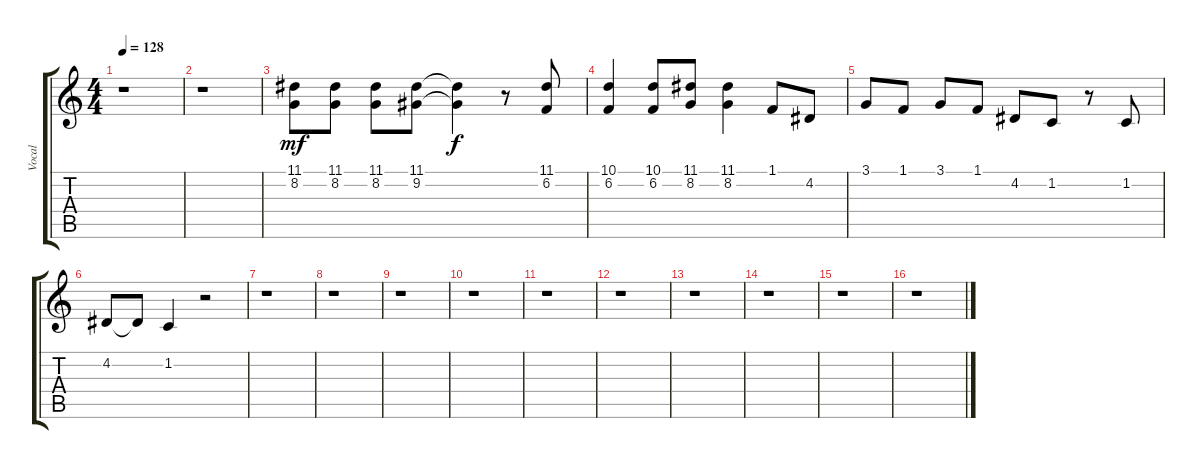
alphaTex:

\track ("Vocal" "Vocal") {instrument tangoaccordion}
\staff {score tabs}
\tuning (E4 B3 G3 D3 A2 E2) {hide}
\ts (4 4)
\tempo 128
\clef g2
\ks c
r.1{dy mf instrument tangoaccordion} |
r.1 |
(11.1 8.2).8 (11.1 8.2).8 (11.1 8.2).8 (11.1 9.2).8 (11.1{t} 9.2{t}).4{dy f} r.8 (11.1 6.2).8 |
(10.1 6.2).4 (10.1 6.2).8 (11.1 8.2).8 (11.1 8.2).4 1.1.8 4.2.8 |
3.1.8 1.1.8 3.1.8 1.1.8 4.2.8 1.2.8 r.8 1.2.8 |
4.2.8 4.2{t}.8 1.2.4 r.2 |
r.1 |
r.1 |
r.1 |
r.1 |
r.1 |
r.1 |
r.1 |
r.1 |
r.1 |
r.1
